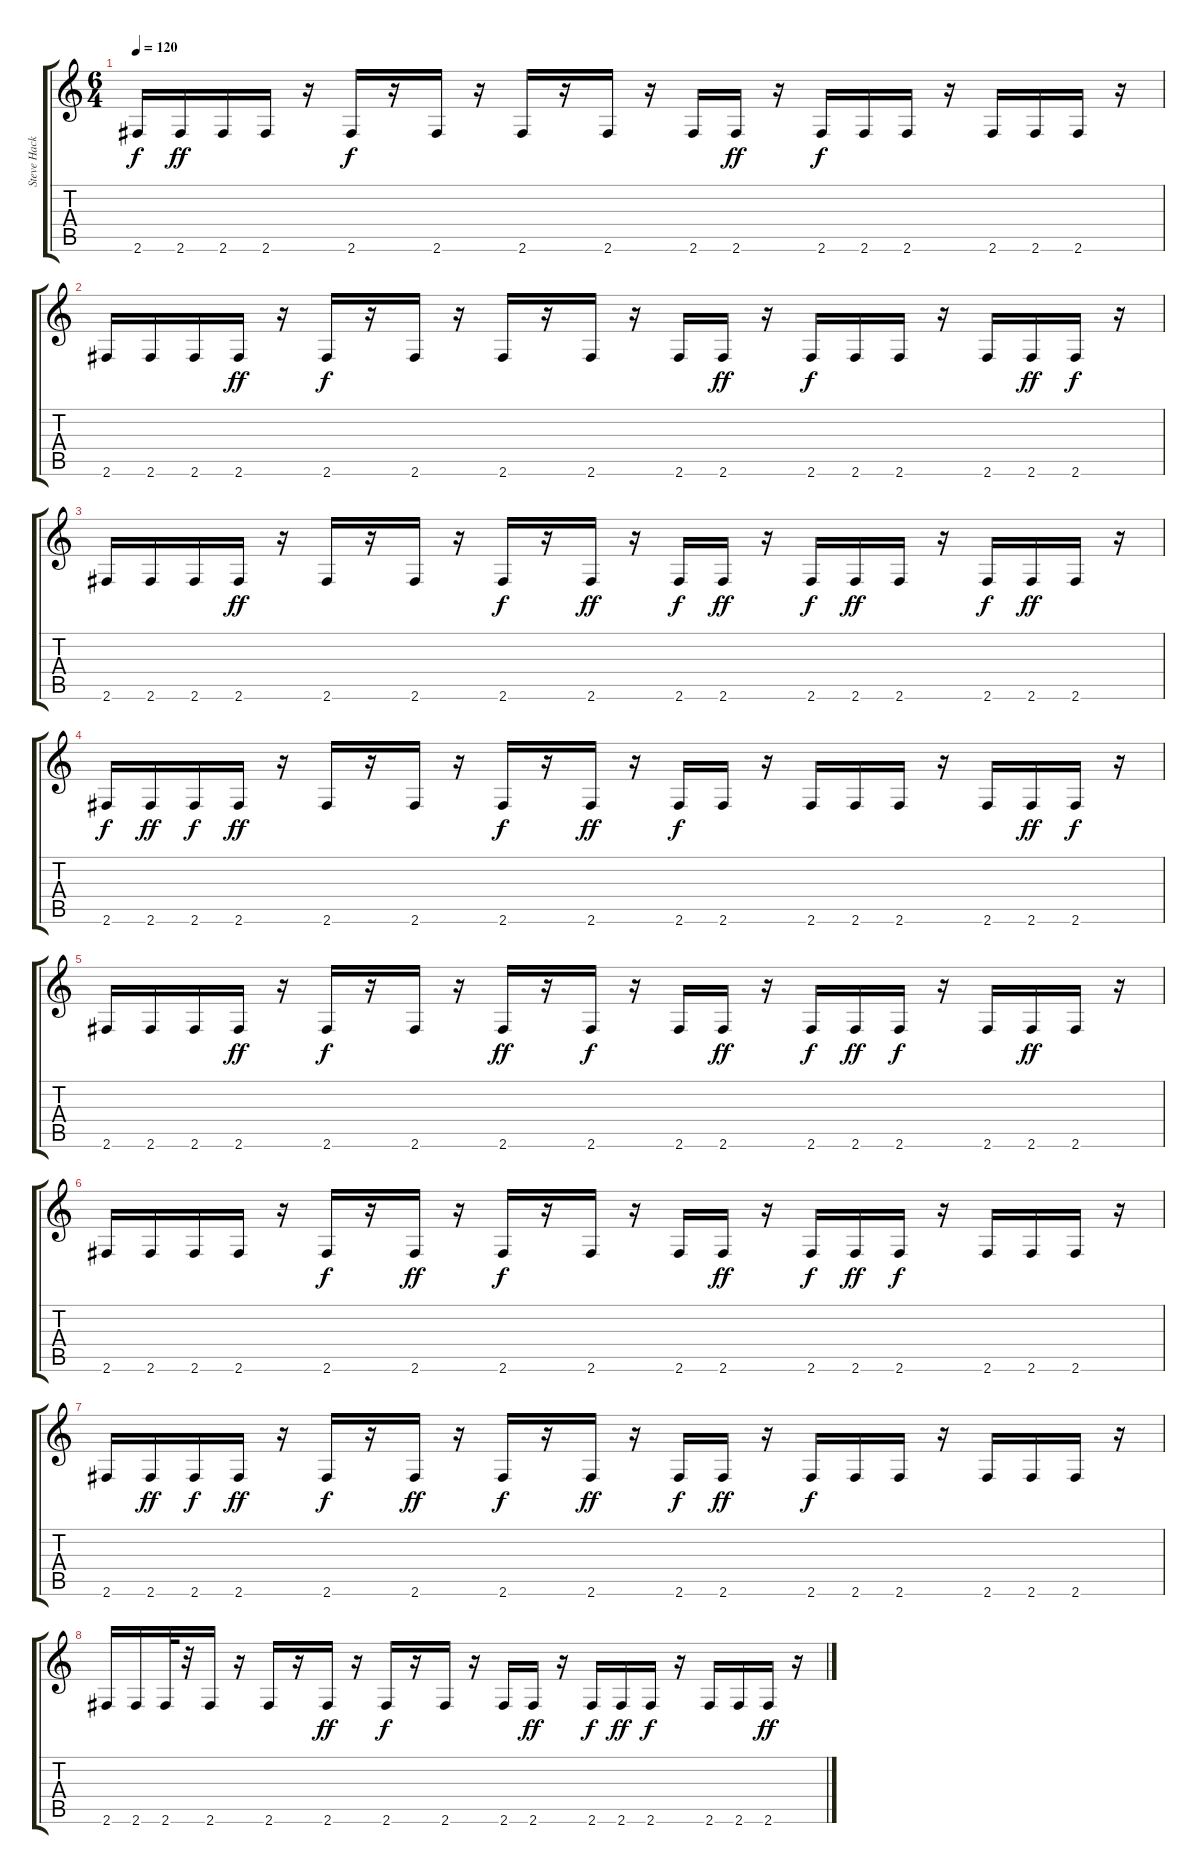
\track ("Steve Hackett" "Steve Hack") {solo instrument distortionguitar}
\staff {score tabs}
\tuning (E4 B3 G3 D3 A2 E2) {hide}
\ts (6 4)
\tempo 120
\clef g2
\ks c
2.6.16{dy f} 2.6.16{dy ff} 2.6.16 2.6.16 r.16 2.6.16{dy f} r.16 2.6.16 r.16 2.6.16 r.16 2.6.16 r.16 2.6.16 2.6.16{dy ff} r.16 2.6.16{dy f} 2.6.16 2.6.16 r.16 2.6.16 2.6.16 2.6.16 r.16 |
2.6.16 2.6.16 2.6.16 2.6.16{dy ff} r.16 2.6.16{dy f} r.16 2.6.16 r.16 2.6.16 r.16 2.6.16 r.16 2.6.16 2.6.16{dy ff} r.16 2.6.16{dy f} 2.6.16 2.6.16 r.16 2.6.16 2.6.16{dy ff} 2.6.16{dy f} r.16 |
2.6.16 2.6.16 2.6.16 2.6.16{dy ff} r.16 2.6.16 r.16 2.6.16 r.16 2.6.16{dy f} r.16 2.6.16{dy ff} r.16 2.6.16{dy f} 2.6.16{dy ff} r.16 2.6.16{dy f} 2.6.16{dy ff} 2.6.16 r.16 2.6.16{dy f} 2.6.16{dy ff} 2.6.16 r.16 |
2.6.16{dy f} 2.6.16{dy ff} 2.6.16{dy f} 2.6.16{dy ff} r.16 2.6.16 r.16 2.6.16 r.16 2.6.16{dy f} r.16 2.6.16{dy ff} r.16 2.6.16{dy f} 2.6.16 r.16 2.6.16 2.6.16 2.6.16 r.16 2.6.16 2.6.16{dy ff} 2.6.16{dy f} r.16 |
2.6.16 2.6.16 2.6.16 2.6.16{dy ff} r.16 2.6.16{dy f} r.16 2.6.16 r.16 2.6.16{dy ff} r.16 2.6.16{dy f} r.16 2.6.16 2.6.16{dy ff} r.16 2.6.16{dy f} 2.6.16{dy ff} 2.6.16{dy f} r.16 2.6.16 2.6.16{dy ff} 2.6.16 r.16 |
2.6.16 2.6.16 2.6.16 2.6.16 r.16 2.6.16{dy f} r.16 2.6.16{dy ff} r.16 2.6.16{dy f} r.16 2.6.16 r.16 2.6.16 2.6.16{dy ff} r.16 2.6.16{dy f} 2.6.16{dy ff} 2.6.16{dy f} r.16 2.6.16 2.6.16 2.6.16 r.16 |
2.6.16 2.6.16{dy ff} 2.6.16{dy f} 2.6.16{dy ff} r.16 2.6.16{dy f} r.16 2.6.16{dy ff} r.16 2.6.16{dy f} r.16 2.6.16{dy ff} r.16 2.6.16{dy f} 2.6.16{dy ff} r.16 2.6.16{dy f} 2.6.16 2.6.16 r.16 2.6.16 2.6.16 2.6.16 r.16 |
2.6.16 2.6.16 2.6.32 r.32 2.6.16 r.16 2.6.16 r.16 2.6.16{dy ff} r.16 2.6.16{dy f} r.16 2.6.16 r.16 2.6.16 2.6.16{dy ff} r.16 2.6.16{dy f} 2.6.16{dy ff} 2.6.16{dy f} r.16 2.6.16 2.6.16 2.6.16{dy ff} r.16
